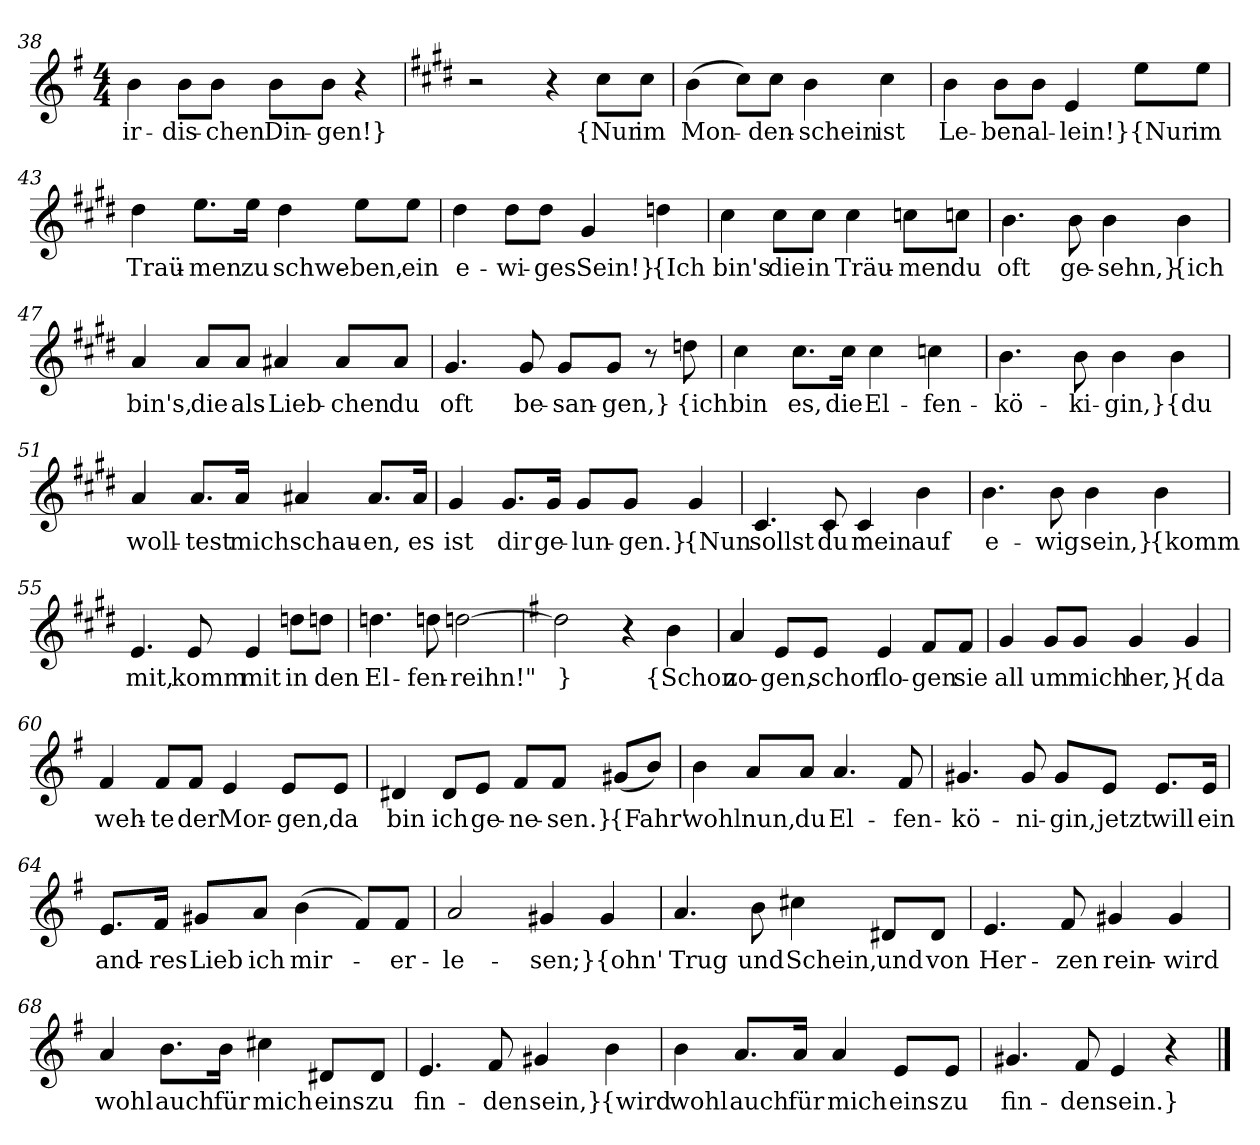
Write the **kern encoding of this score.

**kern	**text
*part1	*part1
*staff1	*staff1
*clefG2	*
*k[f#]	*
*M4/4	*
=38	=38
4b	ir-
8b\L	-dis-
8b\J	-chen
8b\L	Din-
8b\J	-gen!}
4r	.
=40	=40
*k[f#c#g#d#]	*
2r	.
4r	.
8cc#\L	{Nur
8cc#\J	im
=41	=41
(4b	Mon-
8cc#\L)	.
8cc#\J	-den-
4b	-schein
4cc#	ist
=42	=42
4b	Le-
8b\L	-ben
8b\J	al-
4e	-lein!}
8ee\L	{Nur
8ee\J	im
=43	=43
4dd#	Traü-
8.ee\L	-men
16ee\Jk	zu
4dd#	schwe-
8ee\L	-ben,
8ee\J	ein
=44	=44
4dd#	e-
8dd#\L	-wi-
8dd#\J	-ges
4g#	Sein!}
4ddn	{Ich
=45	=45
4cc#	bin's
8cc#\L	die
8cc#\J	in
4cc#	Träu-
8ccn\L	-men
8ccn\J	du
=46	=46
4.b	oft
8b	ge-
4b	-sehn,}
4b	{ich
=47	=47
4a	bin's,
8a/L	die
8a/J	als
4a#X	Lieb-
8a#/L	-chen
8a#/J	du
=48	=48
4.g#	oft
8g#	be-
8g#/L	-san-
8g#/J	-gen,}
8r	.
8ddn	{ich
=49	=49
4cc#	bin
8.cc#\L	es,
16cc#\Jk	die
4cc#	El-
4ccn	-fen-
=50	=50
4.b	-kö-
8b	-ki-
4b	-gin,}
4b	{du
=51	=51
4a	woll-
8.a/L	-test
16a/Jk	mich
4a#X	schau-
8.a#/L	-en,
16a#/Jk	es
=52	=52
4g#	ist
8.g#/L	dir
16g#/Jk	ge-
8g#/L	-lun-
8g#/J	-gen.}
4g#	{Nun
=53	=53
4.c#	sollst
8c#	du
4c#	mein
4b	auf
=54	=54
4.b	e-
8b	-wig
4b	sein,}
4b	{komm
=55	=55
4.e	mit,
8e	komm
4e	mit
8ddn\L	in
8ddn\J	den
=56	=56
4.ddn	El-
8ddn	-fen-
[2ddn	-reihn!"
=57	=57
*k[f#]	*
2ddn]	}
4r	.
4b	{Schon
=58	=58
4a	zo-
8e/L	-gen,
8e/J	schon
4e	flo-
8f#/L	-gen
8f#/J	sie
=59	=59
4g	all
8g/L	um
8g/J	mich
4g	her,}
4g	{da
=60	=60
4f#	weh-
8f#/L	-te
8f#/J	der
4e	Mor-
8e/L	-gen,
8e/J	da
=61	=61
4d#X	bin
8d#/L	ich
8e/J	ge-
8f#/L	-ne-
8f#/J	-sen.}
(8g#X/L	{Fahr'
8b/J)	.
=62	=62
4b	wohl
8a/L	nun,
8a/J	du
4.a	El-
8f#	-fen-
=63	=63
4.g#	-kö-
8g#	-ni-
8g#/L	-gin,
8e/J	jetzt
8.e/L	will
16e/Jk	ein
=64	=64
8.e/L	and-
16f#/Jk	-res
8g#/L	Lieb
8a/J	ich
(4b	mir-
8f#/L)	.
8f#/J	er-
=65	=65
2a	le-
4g#	-sen;}
4g#	{ohn'
=66	=66
4.a	Trug
8b	und
4cc#	Schein,
8d#X/L	und
8d#/J	von
=67	=67
4.e	Her-
8f#	-zen
4g#	rein-
4g#	wird
=68	=68
4a	wohl
8.b\L	auch
16b\Jk	für
4cc#	mich
8d#X/L	eins
8d#/J	zu
=69	=69
4.e	fin-
8f#	den
4g#	sein,}
4b	{wird
=70	=70
4b	wohl
8.a/L	auch
16a/Jk	für
4a	mich
8e/L	eins
8e/J	zu
=71	=71
4.g#	fin-
8f#	-den
4e	sein.}
4r	.
==	==
*-	*-
